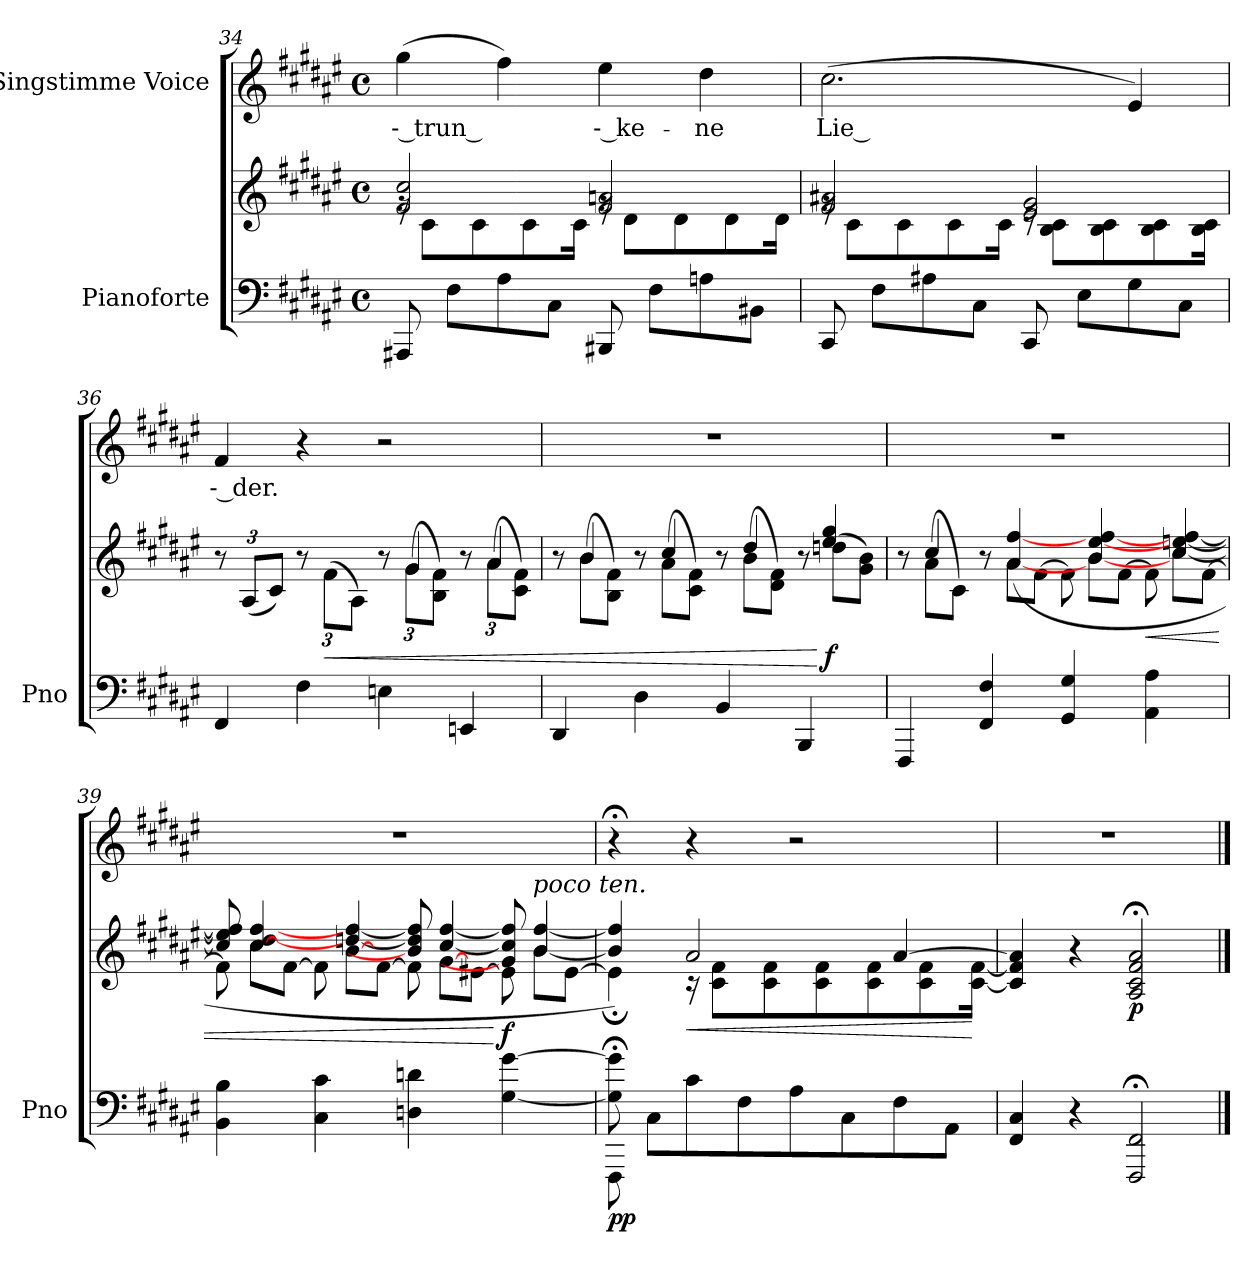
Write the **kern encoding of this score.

**kern	**kern	**dynam	**kern	**text
*part2	*part2	*part2	*part1	*part1
*staff3	*staff2	*staff2/3	*staff1	*staff1
*I"Pianoforte	*	*	*I"Singstimme Voice	*
*I'Pno	*	*	*	*
*clefF4	*clefG2	*	*clefG2	*
*k[f#c#g#d#a#e#]	*k[f#c#g#d#a#e#]	*	*k[f#c#g#d#a#e#]	*
*M4/4	*M4/4	*	*M4/4	*
*met(c)	*met(c)	*	*met(c)	*
=34	=34	=34	=34	=34
*	*^	*	*	*
!	!	!	!	!	!LO:LY:b
8AAA#X/	2f#/ 2cc#/	16rg	.	(>4gg#\	-- trun --
.	.	8c#\L	.	.	.
8F#\L	.	.	.	.	.
.	.	8c#\	.	.	.
8A#\	.	.	.	4ff#\)	.
.	.	8c#\	.	.	.
8C#\J	.	.	.	.	.
.	.	16c#\Jk	.	.	.
!	!	!	!	!	!LO:LY:b
8BBB#X/	2f#/ 2an/	16rg	.	4ee#\	-- ke-
.	.	8d#\L	.	.	.
8F#\L	.	.	.	.	.
.	.	8d#\	.	.	.
!	!	!	!	!	!LO:LY:b
8An\	.	.	.	4dd#\	-ne
.	.	8d#\	.	.	.
8BB#X\J	.	.	.	.	.
.	.	16d#\Jk	.	.	.
!!LO:LB:g=z
=35	=35	=35	=35	=35	=35
!	!	!	!	!	!LO:LY:b
8CC#/	2f#/ 2a#X/	16rg	.	(>2.cc#\	Lie --
.	.	8c#\L	.	.	.
8F#\L	.	.	.	.	.
.	.	8c#\	.	.	.
8A#X\	.	.	.	.	.
.	.	8c#\	.	.	.
8C#\J	.	.	.	.	.
.	.	16c#\Jk	.	.	.
8CC#/	2e#/ 2g#/	16re	.	.	.
.	.	8B\ 8c#\L	.	.	.
8E#\L	.	.	.	.	.
.	.	8B\ 8c#\	.	.	.
8G#\	.	.	.	4e#/)	.
.	.	8B\ 8c#\	.	.	.
8C#\J	.	.	.	.	.
.	.	16B\ 16c#\Jk	.	.	.
=36	=36	=36	=36	=36	=36
*	*Xbrackettup	*	*	*	*
!	!	!	!	!	!LO:LY:b
4FF#/	12r	4ryy	.	4f#/	-- der.
.	(<12A#/L	.	.	.	.
.	12c#/J)	.	.	.	.
*	*	*Xtuplet	*	*	*
4F#\	12r	12ryy	.	4r	.
!	!	!	!LO:HP:b	!	!
.	(<12f#\L	6f#/yy	<	.	.
.	12A#\J)	.	.	.	.
*	*tuplet	*Xtuplet	*	*	*
4En\	12r	12ryy	.	2r	.
.	(<12g#\L	6g#/	.	.	.
.	12B\ 12f#\J)	.	.	.	.
*	*tuplet	*Xtuplet	*	*	*
4EEn/	12r	12ryy	.	.	.
.	(<12a#\L	6a#/	.	.	.
.	12c#\ 12f#\J)	.	.	.	.
!!LO:LB:g=z
=37	=37	=37	=37	=37	=37
4DD#/	12r	12ryy	.	1r	.
.	(<12b\L	6b/	.	.	.
.	12B\ 12f#\J)	.	.	.	.
4D#\	12r	12ryy	.	.	.
.	(<12a#\L	6cc#/	.	.	.
.	12c#\ 12f#\J)	.	.	.	.
4BB/	12r	12ryy	.	.	.
.	(<12b\L	6dd#/	.	.	.
.	12d#\ 12f#\J)	.	.	.	.
4BBB/	12r	12ryy	.	.	.
!	!	!	!LO:DY:n=1:b	!	!
.	(<12ddn\L	6ee#/ 6gg#/	[ f	.	.
.	12g#\ 12b\J)	.	.	.	.
=38	=38	=38	=38	=38	=38
4FFF#/	12r	12ryy	.	1r	.
.	(<12a#\L	6cc#/	.	.	.
.	12c#\J)	.	.	.	.
4FF#/ 4F#/	12r	12ryy	.	.	.
.	12a#\L	(>[4a#/ [4ff#/	.	.	.
.	[12f#\J	.	.	.	.
4GG#/ 4G#/	12f#\]	.	.	.	.
.	12b\L	[4b/ [4ee#/ [4ff#/	.	.	.
.	[12f#\J	.	.	.	.
!	!	!	!LO:HP:b	!	!
4AA#\ 4A#\	12f#\]	.	<	.	.
.	12cc#\L	[6cc#/ [6een/ [6ff#/	.	.	.
.	[12f#\J	.	.	.	.
!!LO:LB:g=z
=39	=39	=39	=39	=39	=39
4BB\ 4B\	12f#\]	12cc#/] 12ee/] 12ff#/]	.	1r	.
.	[12cc#\L	4cc#/ [4dd#/ [4ff#/	.	.	.
.	[12f#\J	.	.	.	.
4C#\ 4c#\	12f#\]	.	.	.	.
.	[12b\L	[6ddn/ [6ff#/	.	.	.
.	[12f#\J	.	.	.	.
4Dn\ 4dn\	12f#\]	12b/] 12dd/] 12ff#/]	.	.	.
.	[12g#\L	[6cc#/ [6ff#/	.	.	.
.	[12e#X\J	.	.	.	.
!	!	!	!LO:DY:n=1:b	!	!
[4G#\ [4g#\	12e#\]	12g#/] 12cc#/] 12ff#/]	[ f	.	.
!	!LO:TX:a:i:t=poco ten.	!	!	!	!
.	12b\L	[6b/ [6ff#/	.	.	.
.	[12e#\J	.	.	.	.
=40	=40	=40	=40	=40	=40
*^	*	*	*	*	*
!	!	!	!	!LO:DY:b=2	!	!
!	!	!	!	!LO:DY:n=1:b	!	!
8FFF#;<\	8G#\] 8g#\]	4e#\]	4b/]; 4ff#/];)	p p	4r;<	.
8C#\L	2..ryy	.	.	.	.	.
!	!	!	!	!LO:HP:b	!	!
8c#\	.	2a#/	16r	<	4r	.
.	.	.	8c#\ 8f#\L	.	.	.
8F#\	.	.	.	.	.	.
.	.	.	8c#\ 8f#\	.	.	.
8A#\	.	.	.	.	2r	.
.	.	.	8c#\ 8f#\	.	.	.
8C#\	.	.	.	.	.	.
.	.	.	8c#\ 8f#\	.	.	.
8F#\	.	[4a#/	.	.	.	.
.	.	.	8c#\ 8f#\	.	.	.
8AA#\J	.	.	.	.	.	.
.	.	.	[16c#\ [16f#\Jk	[	.	.
*v	*v	*	*	*	*	*
*	*v	*v	*	*	*
=41	=41	=41	=41	=41
4FF#/ 4C#/	4c#/] 4f#/] 4a#/]	.	1r	.
4r	4r	.	.	.
!	!	!LO:DY:b	!	!
2FFF#/; 2FF#/;	2A#/;< 2c#/;< 2f#/;< 2a#/;<	p	.	.
==	==	==	==	==
*-	*-	*-	*-	*-
